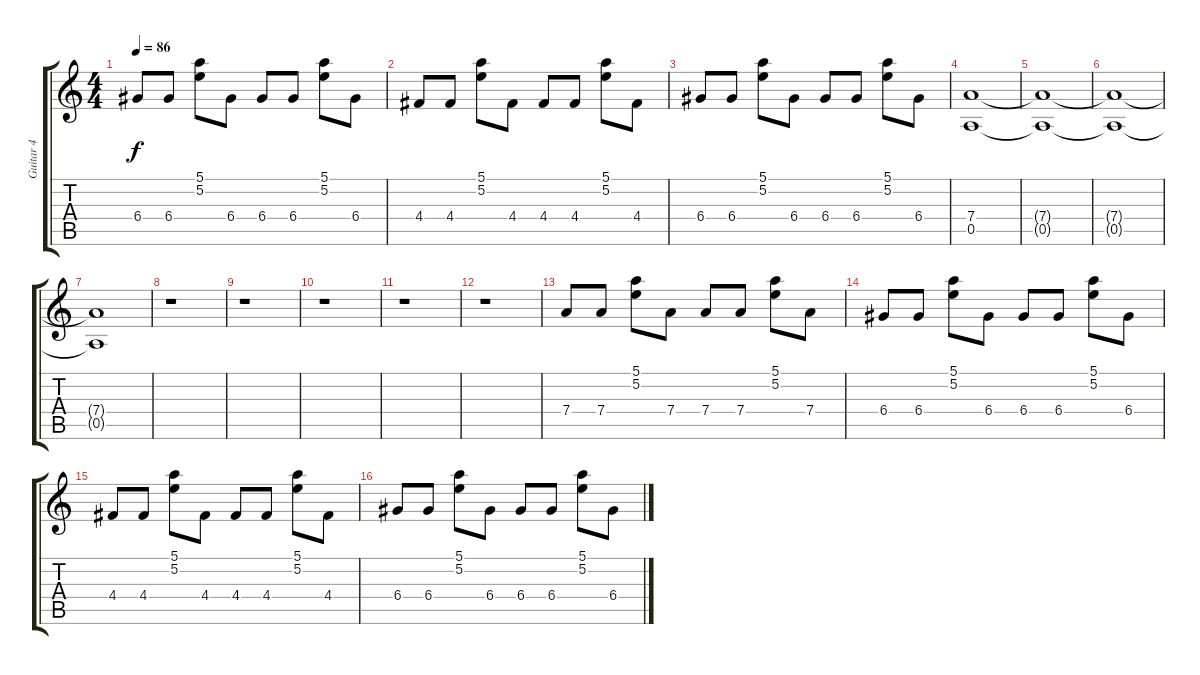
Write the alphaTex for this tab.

\track ("Guitar 4" "Guitar 4") {instrument overdrivenguitar}
\staff {score tabs}
\tuning (E4 B3 G3 D3 A2 E2) {hide}
\ts (4 4)
\tempo 86
\clef g2
\ks c
6.4.8{dy f} 6.4.8 (5.1 5.2).8 6.4.8 6.4.8 6.4.8 (5.1 5.2).8 6.4.8 |
4.4.8 4.4.8 (5.1 5.2).8 4.4.8 4.4.8 4.4.8 (5.1 5.2).8 4.4.8 |
6.4.8 6.4.8 (5.1 5.2).8 6.4.8 6.4.8 6.4.8 (5.1 5.2).8 6.4.8 |
(7.4 0.5).1 |
(7.4{t} 0.5{t}).1 |
(7.4{t} 0.5{t}).1 |
(7.4{t} 0.5{t}).1 |
r.1 |
r.1 |
r.1 |
r.1 |
r.1 |
7.4.8 7.4.8 (5.1 5.2).8 7.4.8 7.4.8 7.4.8 (5.1 5.2).8 7.4.8 |
6.4.8 6.4.8 (5.1 5.2).8 6.4.8 6.4.8 6.4.8 (5.1 5.2).8 6.4.8 |
4.4.8 4.4.8 (5.1 5.2).8 4.4.8 4.4.8 4.4.8 (5.1 5.2).8 4.4.8 |
6.4.8 6.4.8 (5.1 5.2).8 6.4.8 6.4.8 6.4.8 (5.1 5.2).8 6.4.8
